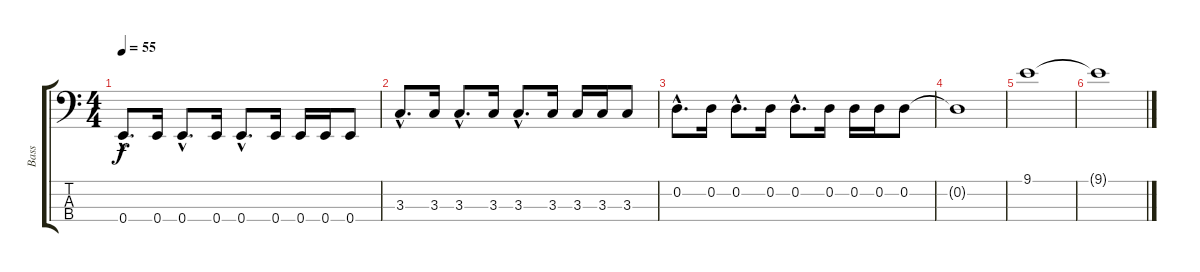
\track ("Bass" "Bass") {instrument electricbasspick}
\staff {score tabs}
\tuning (G2 D2 A1 E1) {hide}
\ts (4 4)
\tempo 55
\clef f4
\ks c
0.4{hac}.8{d dy f} 0.4.16 0.4{hac}.8{d} 0.4.16 0.4{hac}.8{d} 0.4.16 0.4.16 0.4.16 0.4.8 |
3.3{hac}.8{d} 3.3.16 3.3{hac}.8{d} 3.3.16 3.3{hac}.8{d} 3.3.16 3.3.16 3.3.16 3.3.8 |
0.2{hac}.8{d} 0.2.16 0.2{hac}.8{d} 0.2.16 0.2{hac}.8{d} 0.2.16 0.2.16 0.2.16 0.2.8 |
0.2{t}.1 |
9.1.1 |
9.1{t}.1
